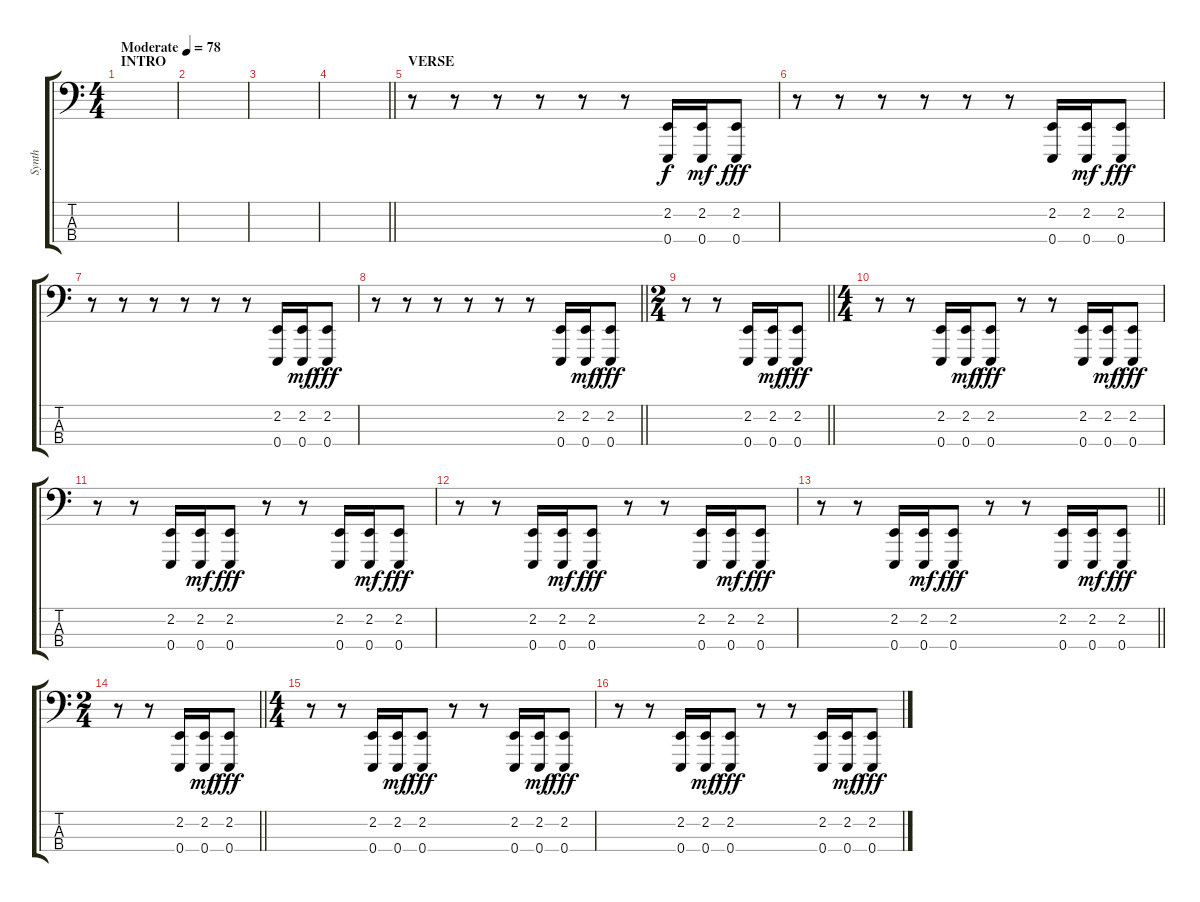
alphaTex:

\track ("Synth" "Synth") {instrument lead2sawtooth}
\staff {score tabs}
\tuning (G2 D2 A1 E1) {hide}
\ts (4 4)
\section ("" "INTRO")
\tempo (78 "Moderate")
\clef f4
\ks c
|
|
|
\barLineRight lightlight
|
\section ("" "VERSE")
r.8 r.8 r.8 r.8 r.8 r.8 (2.2 0.4).16 (2.2 0.4).16{dy mf balance 12} (2.2 0.4).8{dy fff balance 6} |
r.8 r.8 r.8 r.8 r.8 r.8 (2.2 0.4).16 (2.2 0.4).16{dy mf balance 12} (2.2 0.4).8{dy fff balance 6} |
r.8 r.8 r.8 r.8 r.8 r.8 (2.2 0.4).16 (2.2 0.4).16{dy mf balance 12} (2.2 0.4).8{dy fff balance 6} |
\barLineRight lightlight
r.8 r.8 r.8 r.8 r.8 r.8 (2.2 0.4).16 (2.2 0.4).16{dy mf balance 12} (2.2 0.4).8{dy fff balance 6} |
\ts (2 4)
\barLineRight lightlight
r.8 r.8 (2.2 0.4).16 (2.2 0.4).16{dy mf balance 12} (2.2 0.4).8{dy fff balance 6} |
\ts (4 4)
r.8 r.8 (2.2 0.4).16 (2.2 0.4).16{dy mf balance 12} (2.2 0.4).8{dy fff balance 6} r.8 r.8 (2.2 0.4).16 (2.2 0.4).16{dy mf balance 12} (2.2 0.4).8{dy fff balance 6} |
r.8 r.8 (2.2 0.4).16 (2.2 0.4).16{dy mf balance 12} (2.2 0.4).8{dy fff balance 6} r.8 r.8 (2.2 0.4).16 (2.2 0.4).16{dy mf balance 12} (2.2 0.4).8{dy fff balance 6} |
r.8 r.8 (2.2 0.4).16 (2.2 0.4).16{dy mf balance 12} (2.2 0.4).8{dy fff balance 6} r.8 r.8 (2.2 0.4).16 (2.2 0.4).16{dy mf balance 12} (2.2 0.4).8{dy fff balance 6} |
\barLineRight lightlight
r.8 r.8 (2.2 0.4).16 (2.2 0.4).16{dy mf balance 12} (2.2 0.4).8{dy fff balance 6} r.8 r.8 (2.2 0.4).16 (2.2 0.4).16{dy mf balance 12} (2.2 0.4).8{dy fff balance 6} |
\ts (2 4)
\barLineRight lightlight
r.8 r.8 (2.2 0.4).16 (2.2 0.4).16{dy mf balance 12} (2.2 0.4).8{dy fff balance 6} |
\ts (4 4)
r.8 r.8 (2.2 0.4).16 (2.2 0.4).16{dy mf balance 12} (2.2 0.4).8{dy fff balance 6} r.8 r.8 (2.2 0.4).16 (2.2 0.4).16{dy mf balance 12} (2.2 0.4).8{dy fff balance 6} |
r.8 r.8 (2.2 0.4).16 (2.2 0.4).16{dy mf balance 12} (2.2 0.4).8{dy fff balance 6} r.8 r.8 (2.2 0.4).16 (2.2 0.4).16{dy mf balance 12} (2.2 0.4).8{dy fff balance 6}
